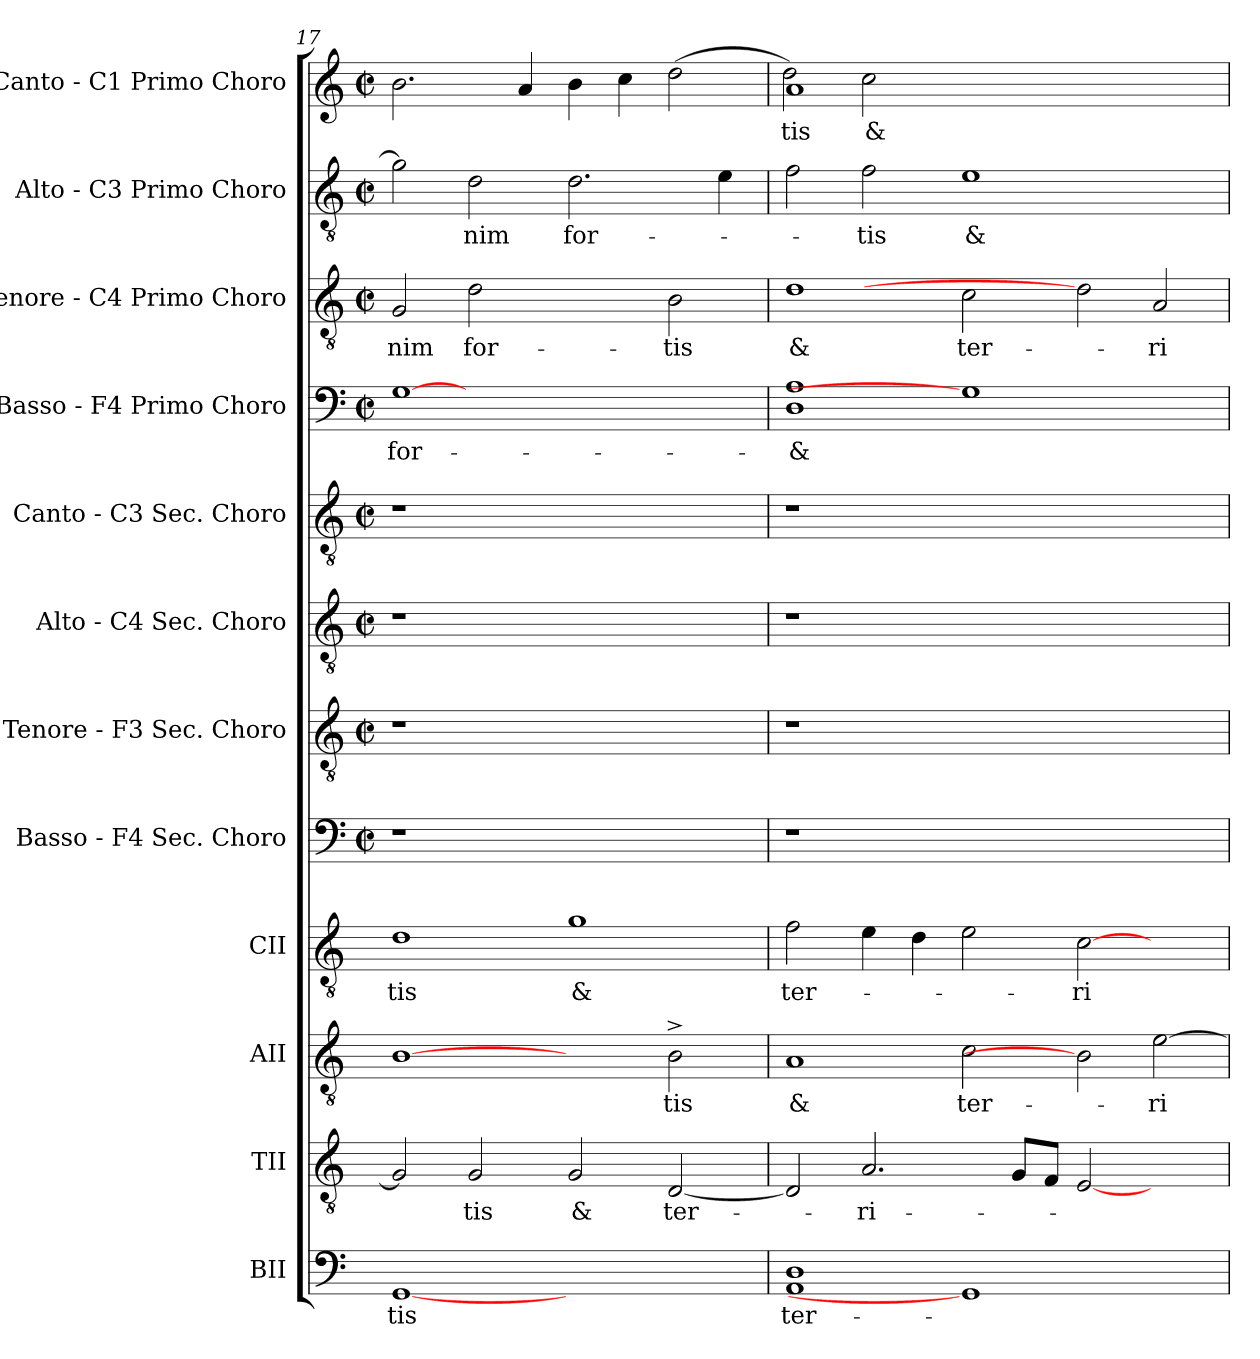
**kern	**text	**kern	**text	**kern	**text	**kern	**text	**kern	**kern	**kern	**kern	**kern	**text	**kern	**text	**kern	**text	**kern	**text
*part12	*part12	*part11	*part11	*part10	*part10	*part9	*part9	*part8	*part7	*part6	*part5	*part4	*part4	*part3	*part3	*part2	*part2	*part1	*part1
*staff12	*staff12	*staff11	*staff11	*staff10	*staff10	*staff9	*staff9	*staff8	*staff7	*staff6	*staff5	*staff4	*staff4	*staff3	*staff3	*staff2	*staff2	*staff1	*staff1
*I"BII	*	*I"TII	*	*I"AII	*	*I"CII	*	*I"Basso - F4  Sec. Choro	*I"Tenore - F3  Sec. Choro	*I"Alto - C4  Sec. Choro	*I"Canto - C3  Sec. Choro	*I"Basso - F4  Primo Choro	*	*I"Tenore - C4  Primo Choro	*	*I"Alto - C3  Primo Choro	*	*I"Canto - C1  Primo Choro	*
*I'BII	*	*I'TII	*	*I'AII	*	*I'CII	*	*I'Ch	*I'Ch	*I'Ch	*I'Ch	*I'BI	*	*I'TI	*	*I'AI	*	*I'CI	*
*clefF4	*	*clefGv2	*	*clefGv2	*	*clefGv2	*	*clefF4	*clefGv2	*clefGv2	*clefGv2	*clefF4	*	*clefGv2	*	*clefGv2	*	*clefG2	*
*	*	*	*	*	*	*	*	*M2/2	*M2/2	*M2/2	*M2/2	*M2/2	*	*M2/2	*	*M2/2	*	*M2/2	*
*	*	*	*	*	*	*	*	*met(c|)	*met(c|)	*met(c|)	*met(c|)	*met(c|)	*	*met(c|)	*	*met(c|)	*	*met(c|)	*
=17	=17	=17	=17	=17	=17	=17	=17	=17	=17	=17	=17	=17	=17	=17	=17	=17	=17	=17	=17
!	!LO:LY:b:cj	!	!	!	!	!	!LO:LY:b:cj	!	!	!	!	!	!LO:LY:b:cj	!	!LO:LY:b:cj	!	!	!	!
[1GG	-tis	2G/]	.	[1B	.	1d	-tis	1r	1r	1r	1r	[1G	for-	2G/	-nim	2g\]	.	2.b\	.
!	!	!	!LO:LY:b:cj	!	!	!	!	!	!	!	!	!	!	!	!LO:LY:b:cj	!	!LO:LY:b:cj	!	!
.	.	2G/	-tis	.	.	.	.	.	.	.	.	.	.	[2d	for-	2d\	-nim	.	.
.	.	.	.	.	.	.	.	.	.	.	.	.	.	.	.	.	.	4a/	.
!	!	!	!LO:LY:b:cj	!	!	!	!LO:LY:b:cj	!	!	!	!	!	!	!	!	!	!LO:LY:b:cj	!	!
1ryy	.	2G/	&	2ryy	.	1g	&	1ryy	1ryy	1ryy	1ryy	1ryy	.	2ryy	.	2.d\	for-	4b\	.
.	.	.	.	.	.	.	.	.	.	.	.	.	.	.	.	.	.	4cc\	.
!	!	!	!LO:LY:b:cj	!	!LO:LY:b:cj	!	!	!	!	!	!	!	!	!	!LO:LY:b:cj	!	!	!	!
.	.	[<2D/	ter-	2B^<\	-tis	.	.	.	.	.	.	.	.	2B\	-tis	.	.	(>2dd\	.
.	.	.	.	.	.	.	.	.	.	.	.	.	.	.	.	4e\	.	.	.
=18	=18	=18	=18	=18	=18	=18	=18	=18	=18	=18	=18	=18	=18	=18	=18	=18	=18	=18	=18
!	!LO:LY:b:cj	!	!	!	!LO:LY:b:cj	!	!LO:LY:b:cj	!	!	!	!	!	!LO:LY:b:cj	!	!LO:LY:b:cj	!	!	!	!LO:LY:b:cj
*	*	*	*	*	*	*	*	*	*	*	*	*	*	*	*	*	*	*^	*
1D 1AA	ter-	2D/]	.	1A	&	2f\	ter-	1r	1r	1r	1r	1D 1A	&	1d	&	2f\	.	1a	2dd\)	-tis
!	!	!	!LO:LY:b:cj	!	!	!	!	!	!	!	!	!	!	!	!	!	!LO:LY:b:cj	!	!	!LO:LY:b:cj
.	.	2.A/	-ri-	.	.	4e\	.	.	.	.	.	.	.	.	.	2f\	-tis	.	2cc\	&
.	.	.	.	.	.	4d\	.	.	.	.	.	.	.	.	.	.	.	.	.	.
!	!	!	!	!	!LO:LY:b:cj	!	!	!	!	!	!	!	!	!	!LO:LY:b:cj	!	!LO:LY:b:cj	!	!	!
1GG]	.	.	.	2c\	ter-	2e\	.	1.ryy	1.ryy	1.ryy	1.ryy	1G]	.	2c\	ter-	[>1e	&	1.ryy	1.ryy	.
.	.	8G/L	.	.	.	.	.	.	.	.	.	.	.	.	.	.	.	.	.	.
.	.	8F/J	.	.	.	.	.	.	.	.	.	.	.	.	.	.	.	.	.	.
!	!	!	!	!	!	!	!LO:LY:b:cj	!	!	!	!	!	!	!	!	!	!	!	!	!
.	.	[>2E/	.	2B]	.	[>2c\	-ri-	.	.	.	.	.	.	2d]	.	.	.	.	.	.
!	!	!	!	!	!LO:LY:b:cj	!	!	!	!	!	!	!	!	!	!LO:LY:b:cj	!	!	!	!	!
2ryy	.	2ryy	.	[>2e\	-ri-	2ryy	.	.	.	.	.	2ryy	.	[>2A/	-ri-	2ryy	.	.	.	.
*	*	*	*	*	*	*	*	*	*	*	*	*	*	*	*	*	*	*v	*v	*
=	=	=	=	=	=	=	=	=	=	=	=	=	=	=	=	=	=	=	=
*-	*-	*-	*-	*-	*-	*-	*-	*-	*-	*-	*-	*-	*-	*-	*-	*-	*-	*-	*-
